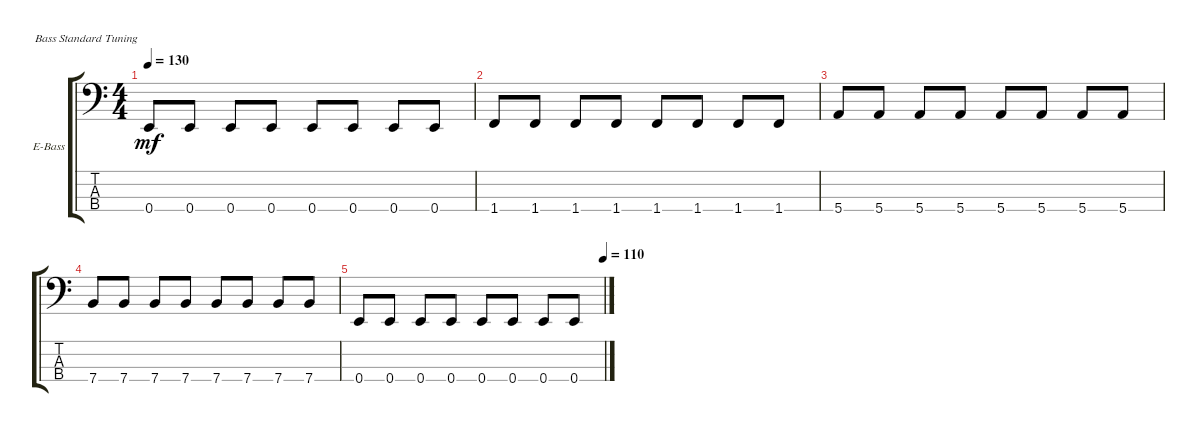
\defaultSystemsLayout 4
\bracketExtendMode groupsimilarinstruments
\firstSystemTrackNameOrientation horizontal
\otherSystemsTrackNameOrientation horizontal
\track ("Electric Bass" "E-Bass") {instrument electricbassfinger}
\staff {score tabs}
\tuning (G2 D2 A1 E1)
\ts (4 4)
\tempo 130
\clef f4
\ks c
0.4.8{dy mf} 0.4.8 0.4.8 0.4.8 0.4.8 0.4.8 0.4.8 0.4.8 |
1.4.8 1.4.8 1.4.8 1.4.8 1.4.8 1.4.8 1.4.8 1.4.8 |
5.4.8 5.4.8 5.4.8 5.4.8 5.4.8 5.4.8 5.4.8 5.4.8 |
7.4.8 7.4.8 7.4.8 7.4.8 7.4.8 7.4.8 7.4.8 7.4.8 |
\tempo (110 1)
0.4.8 0.4.8 0.4.8 0.4.8 0.4.8 0.4.8 0.4.8 0.4.8
